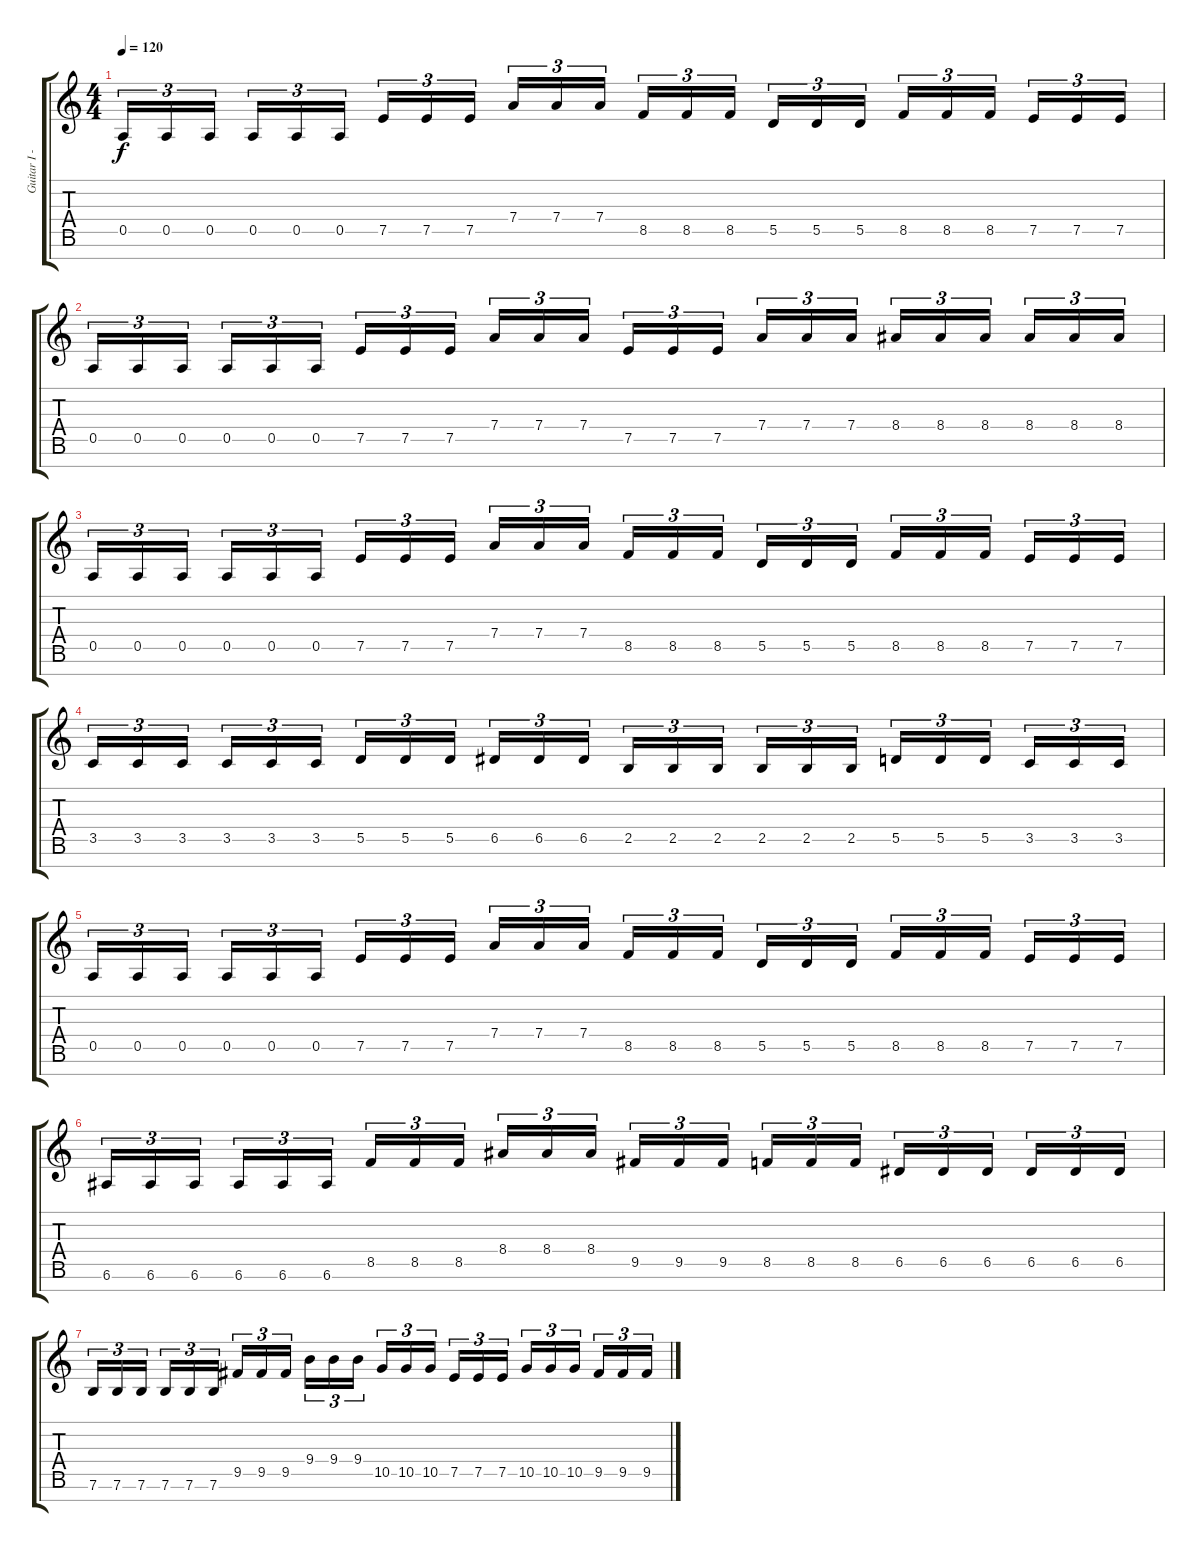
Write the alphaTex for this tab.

\track ("Guitar I - Left" "Guitar I -") {instrument distortionguitar}
\staff {score tabs}
\tuning (E4 B3 G3 D3 A2 E2 B1) {hide}
\ts (4 4)
\tempo 120
\clef g2
\ks c
0.5.16{tu (3 2) dy f} 0.5.16{tu (3 2)} 0.5.16{tu (3 2) beam splitsecondary} 0.5.16{tu (3 2)} 0.5.16{tu (3 2)} 0.5.16{tu (3 2)} 7.5.16{tu (3 2)} 7.5.16{tu (3 2)} 7.5.16{tu (3 2) beam splitsecondary} 7.4.16{tu (3 2)} 7.4.16{tu (3 2)} 7.4.16{tu (3 2)} 8.5.16{tu (3 2)} 8.5.16{tu (3 2)} 8.5.16{tu (3 2) beam splitsecondary} 5.5.16{tu (3 2)} 5.5.16{tu (3 2)} 5.5.16{tu (3 2)} 8.5.16{tu (3 2)} 8.5.16{tu (3 2)} 8.5.16{tu (3 2) beam splitsecondary} 7.5.16{tu (3 2)} 7.5.16{tu (3 2)} 7.5.16{tu (3 2)} |
0.5.16{tu (3 2)} 0.5.16{tu (3 2)} 0.5.16{tu (3 2) beam splitsecondary} 0.5.16{tu (3 2)} 0.5.16{tu (3 2)} 0.5.16{tu (3 2)} 7.5.16{tu (3 2)} 7.5.16{tu (3 2)} 7.5.16{tu (3 2) beam splitsecondary} 7.4.16{tu (3 2)} 7.4.16{tu (3 2)} 7.4.16{tu (3 2)} 7.5.16{tu (3 2)} 7.5.16{tu (3 2)} 7.5.16{tu (3 2) beam splitsecondary} 7.4.16{tu (3 2)} 7.4.16{tu (3 2)} 7.4.16{tu (3 2)} 8.4.16{tu (3 2)} 8.4.16{tu (3 2)} 8.4.16{tu (3 2) beam splitsecondary} 8.4.16{tu (3 2)} 8.4.16{tu (3 2)} 8.4.16{tu (3 2)} |
0.5.16{tu (3 2)} 0.5.16{tu (3 2)} 0.5.16{tu (3 2) beam splitsecondary} 0.5.16{tu (3 2)} 0.5.16{tu (3 2)} 0.5.16{tu (3 2)} 7.5.16{tu (3 2)} 7.5.16{tu (3 2)} 7.5.16{tu (3 2) beam splitsecondary} 7.4.16{tu (3 2)} 7.4.16{tu (3 2)} 7.4.16{tu (3 2)} 8.5.16{tu (3 2)} 8.5.16{tu (3 2)} 8.5.16{tu (3 2) beam splitsecondary} 5.5.16{tu (3 2)} 5.5.16{tu (3 2)} 5.5.16{tu (3 2)} 8.5.16{tu (3 2)} 8.5.16{tu (3 2)} 8.5.16{tu (3 2) beam splitsecondary} 7.5.16{tu (3 2)} 7.5.16{tu (3 2)} 7.5.16{tu (3 2)} |
3.5.16{tu (3 2)} 3.5.16{tu (3 2)} 3.5.16{tu (3 2) beam splitsecondary} 3.5.16{tu (3 2)} 3.5.16{tu (3 2)} 3.5.16{tu (3 2)} 5.5.16{tu (3 2)} 5.5.16{tu (3 2)} 5.5.16{tu (3 2) beam splitsecondary} 6.5.16{tu (3 2)} 6.5.16{tu (3 2)} 6.5.16{tu (3 2)} 2.5.16{tu (3 2)} 2.5.16{tu (3 2)} 2.5.16{tu (3 2) beam splitsecondary} 2.5.16{tu (3 2)} 2.5.16{tu (3 2)} 2.5.16{tu (3 2)} 5.5.16{tu (3 2)} 5.5.16{tu (3 2)} 5.5.16{tu (3 2) beam splitsecondary} 3.5.16{tu (3 2)} 3.5.16{tu (3 2)} 3.5.16{tu (3 2)} |
0.5.16{tu (3 2)} 0.5.16{tu (3 2)} 0.5.16{tu (3 2) beam splitsecondary} 0.5.16{tu (3 2)} 0.5.16{tu (3 2)} 0.5.16{tu (3 2)} 7.5.16{tu (3 2)} 7.5.16{tu (3 2)} 7.5.16{tu (3 2) beam splitsecondary} 7.4.16{tu (3 2)} 7.4.16{tu (3 2)} 7.4.16{tu (3 2)} 8.5.16{tu (3 2)} 8.5.16{tu (3 2)} 8.5.16{tu (3 2) beam splitsecondary} 5.5.16{tu (3 2)} 5.5.16{tu (3 2)} 5.5.16{tu (3 2)} 8.5.16{tu (3 2)} 8.5.16{tu (3 2)} 8.5.16{tu (3 2) beam splitsecondary} 7.5.16{tu (3 2)} 7.5.16{tu (3 2)} 7.5.16{tu (3 2)} |
6.6.16{tu (3 2)} 6.6.16{tu (3 2)} 6.6.16{tu (3 2) beam splitsecondary} 6.6.16{tu (3 2)} 6.6.16{tu (3 2)} 6.6.16{tu (3 2)} 8.5.16{tu (3 2)} 8.5.16{tu (3 2)} 8.5.16{tu (3 2) beam splitsecondary} 8.4.16{tu (3 2)} 8.4.16{tu (3 2)} 8.4.16{tu (3 2)} 9.5.16{tu (3 2)} 9.5.16{tu (3 2)} 9.5.16{tu (3 2) beam splitsecondary} 8.5.16{tu (3 2)} 8.5.16{tu (3 2)} 8.5.16{tu (3 2)} 6.5.16{tu (3 2)} 6.5.16{tu (3 2)} 6.5.16{tu (3 2) beam splitsecondary} 6.5.16{tu (3 2)} 6.5.16{tu (3 2)} 6.5.16{tu (3 2)} |
7.6.16{tu (3 2)} 7.6.16{tu (3 2)} 7.6.16{tu (3 2) beam splitsecondary} 7.6.16{tu (3 2)} 7.6.16{tu (3 2)} 7.6.16{tu (3 2)} 9.5.16{tu (3 2)} 9.5.16{tu (3 2)} 9.5.16{tu (3 2) beam splitsecondary} 9.4.16{tu (3 2)} 9.4.16{tu (3 2)} 9.4.16{tu (3 2)} 10.5.16{tu (3 2)} 10.5.16{tu (3 2)} 10.5.16{tu (3 2) beam splitsecondary} 7.5.16{tu (3 2)} 7.5.16{tu (3 2)} 7.5.16{tu (3 2)} 10.5.16{tu (3 2)} 10.5.16{tu (3 2)} 10.5.16{tu (3 2) beam splitsecondary} 9.5.16{tu (3 2)} 9.5.16{tu (3 2)} 9.5.16{tu (3 2)}
